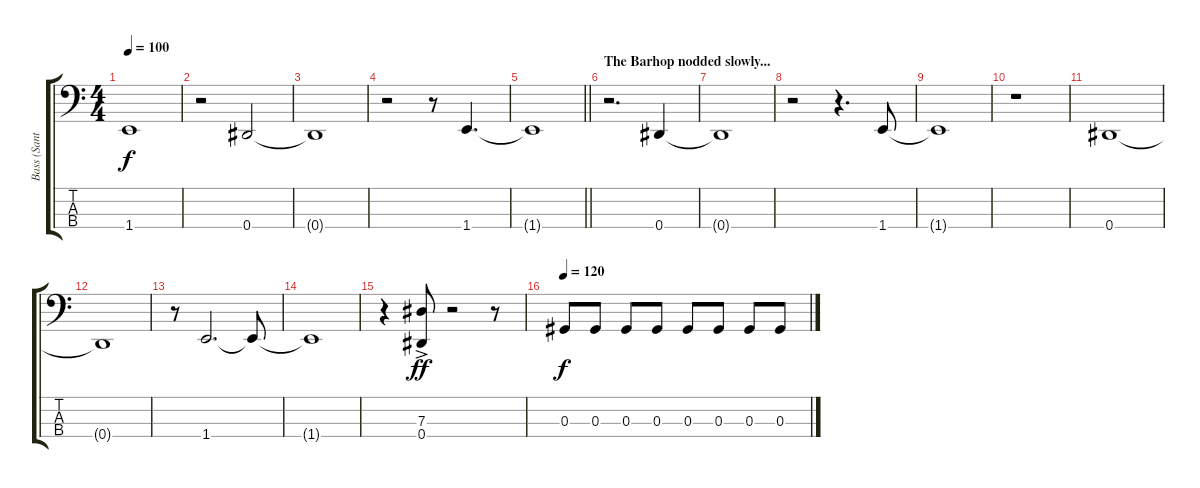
\track ("Bass (Santi)" "Bass (Sant") {instrument electricbassfinger}
\staff {score tabs}
\tuning (Gb2 Db2 Ab1 Eb1) {hide}
\ts (4 4)
\tempo 100
\clef f4
\ks c
1.4{t}.1{dy f} |
r.2 0.4.2 |
0.4{t}.1 |
r.2 r.8 1.4.4{d} |
\barLineRight lightlight
1.4{t}.1 |
\section ("" "The Barhop nodded slowly...")
r.2{d} 0.4.4 |
0.4{t}.1 |
r.2 r.4{d} 1.4.8 |
1.4{t}.1 |
r.1 |
0.4.1 |
0.4{t}.1 |
r.8 1.4.2{d} 1.4{t}.8 |
1.4{t}.1 |
r.4 (7.3 0.4{ac}).8{dy ff} r.2 r.8 |
\tempo 120
0.3.8{dy f volume 16} 0.3.8 0.3.8 0.3.8 0.3.8 0.3.8 0.3.8 0.3.8
